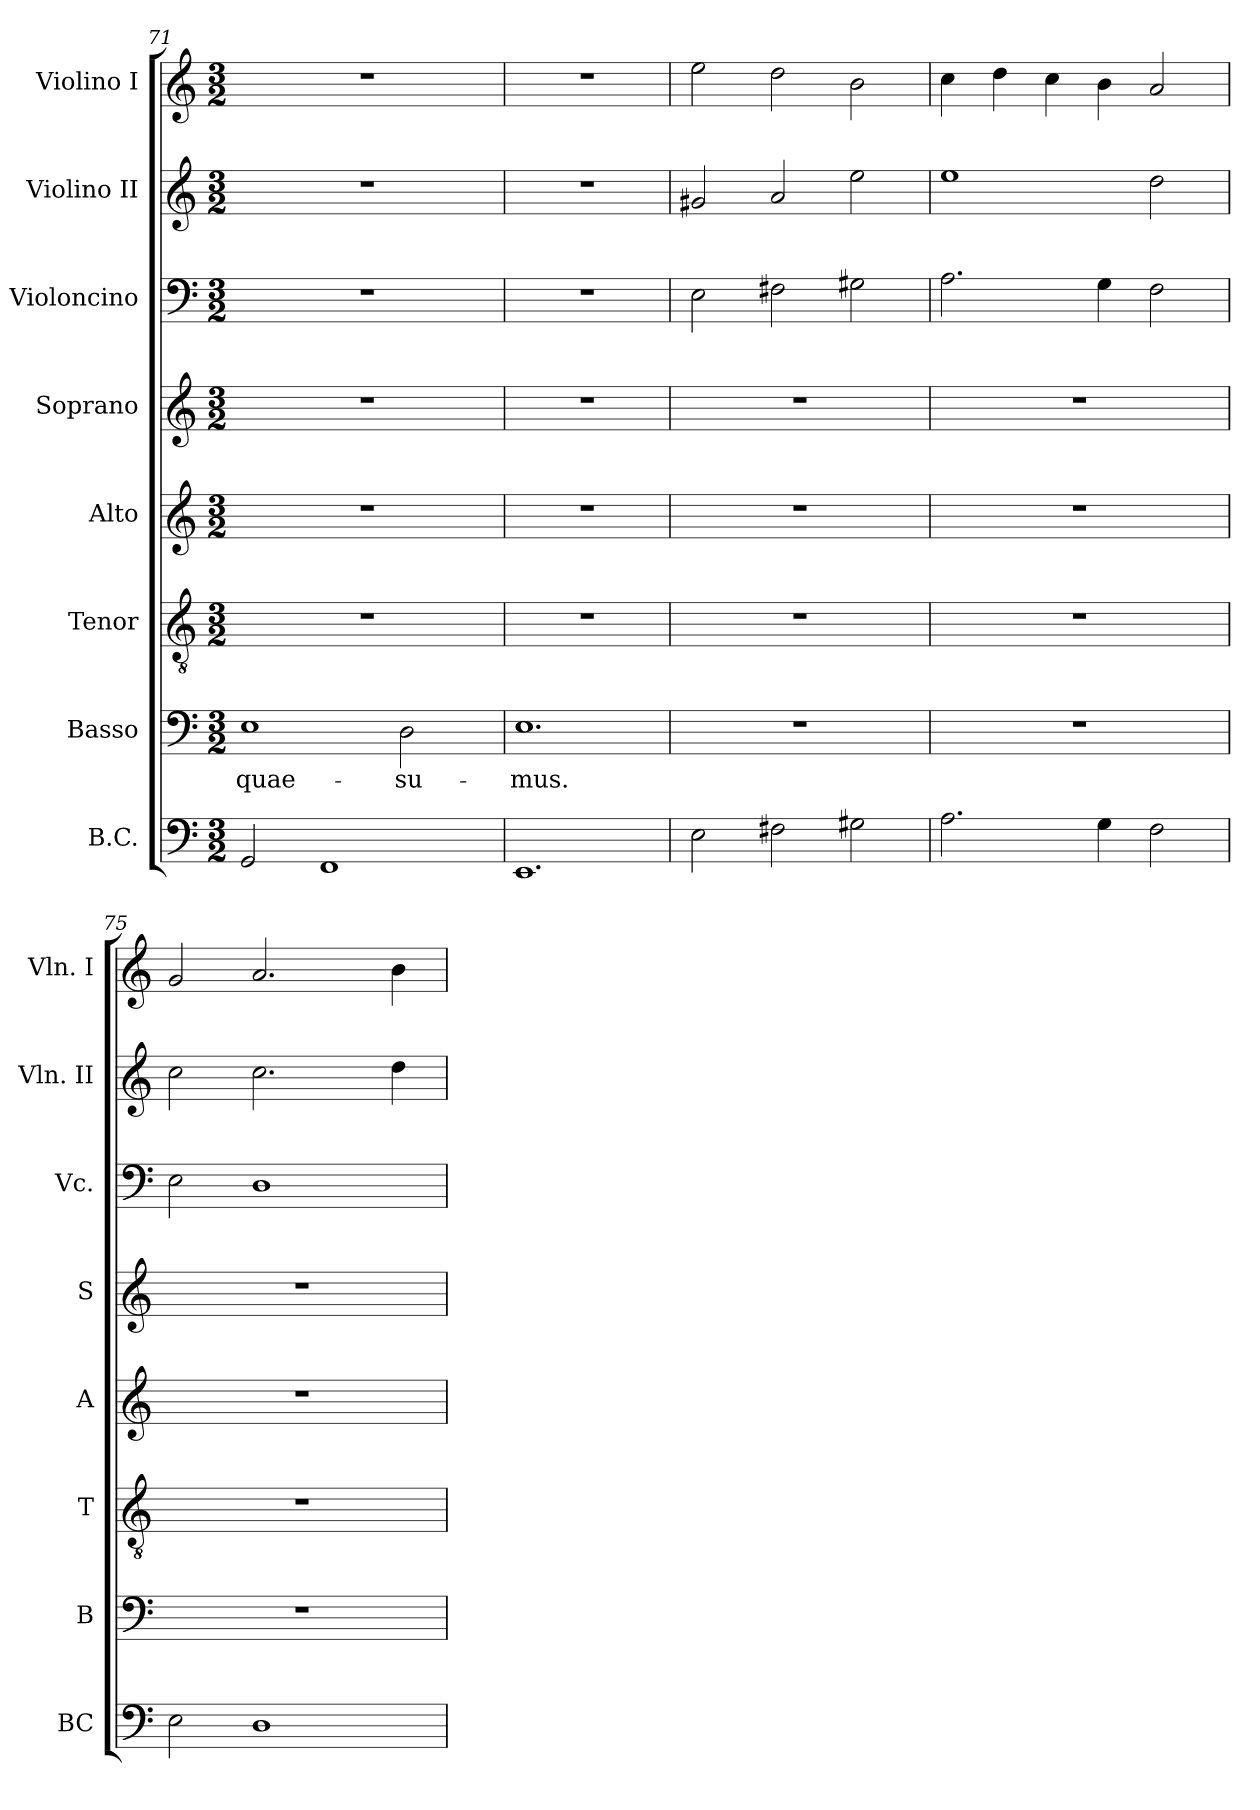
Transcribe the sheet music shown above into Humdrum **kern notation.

**kern	**kern	**text	**kern	**kern	**kern	**kern	**kern	**kern
*part8	*part7	*part7	*part6	*part5	*part4	*part3	*part2	*part1
*staff8	*staff7	*staff7	*staff6	*staff5	*staff4	*staff3	*staff2	*staff1
*I"B.C.	*I"Basso	*	*I"Tenor	*I"Alto	*I"Soprano	*I"Violoncino	*I"Violino II	*I"Violino I
*I'BC	*I'B	*	*I'T	*I'A	*I'S	*I'Vc.	*I'Vln. II	*I'Vln. I
*clefF4	*clefF4	*	*clefGv2	*clefG2	*clefG2	*clefF4	*clefG2	*clefG2
*k[]	*k[]	*	*k[]	*k[]	*k[]	*k[]	*k[]	*k[]
*C:	*C:	*	*C:	*C:	*C:	*C:	*C:	*C:
*M3/2	*M3/2	*	*M3/2	*M3/2	*M3/2	*M3/2	*M3/2	*M3/2
=71	=71	=71	=71	=71	=71	=71	=71	=71
*^	*	*	*	*	*	*	*	*
!	!	!	!LO:LY:b	!	!	!	!	!	!
2GG/	2ryy	1E	quae-	1.r	1.r	1.r	1.r	1.r	1.r
1FF	2ryy	.	.	.	.	.	.	.	.
!	!	!	!LO:LY:b	!	!	!	!	!	!
.	4ryy	2D\	-su-	.	.	.	.	.	.
.	4ryy	.	.	.	.	.	.	.	.
=72	=72	=72	=72	=72	=72	=72	=72	=72	=72
!	!	!	!LO:LY:b	!	!	!	!	!	!
*v	*v	*	*	*	*	*	*	*	*
1.EE	1.E	-mus.	1.r	1.r	1.r	1.r	1.r	1.r
!!LO:PB:g=z
=73	=73	=73	=73	=73	=73	=73	=73	=73
2E\	1.r	.	1.r	1.r	1.r	2E\	2g#X/	2ee\
2F#X\	.	.	.	.	.	2F#X\	2a/	2dd\
2G#X\	.	.	.	.	.	2G#X\	2ee\	2b\
=74	=74	=74	=74	=74	=74	=74	=74	=74
2.A\	1.r	.	1.r	1.r	1.r	2.A\	1ee	4cc\
.	.	.	.	.	.	.	.	4dd\
.	.	.	.	.	.	.	.	4cc\
4G\	.	.	.	.	.	4G\	.	4b\
2F\	.	.	.	.	.	2F\	2dd\	2a/
=75	=75	=75	=75	=75	=75	=75	=75	=75
*^	*	*	*	*	*	*	*	*
2E\	2ryy	1.r	.	1.r	1.r	1.r	2E\	2cc\	2g/
1D	2ryy	.	.	.	.	.	1D	2.cc\	2.a/
.	4ryy	.	.	.	.	.	.	.	.
.	4ryy	.	.	.	.	.	.	4dd\	4b\
*v	*v	*	*	*	*	*	*	*	*
=	=	=	=	=	=	=	=	=
*-	*-	*-	*-	*-	*-	*-	*-	*-
